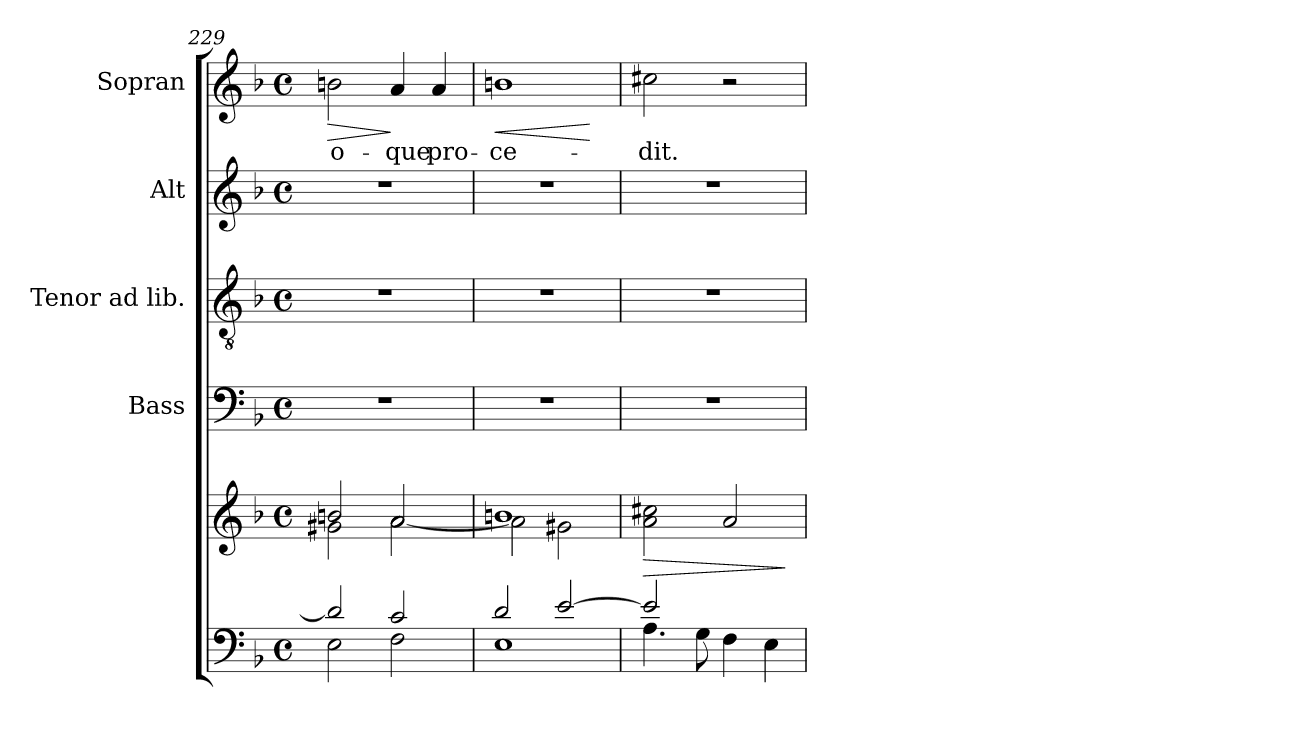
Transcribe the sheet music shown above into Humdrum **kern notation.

**kern	**kern	**dynam	**kern	**kern	**kern	**kern	**text	**dynam
*part5	*part5	*part5	*part4	*part3	*part2	*part1	*part1	*part1
*staff6	*staff5	*staff5/6	*staff4	*staff3	*staff2	*staff1	*staff1	*staff1
*	*	*	*I"Bass	*I"Tenor ad lib.	*I"Alt	*I"Sopran	*	*
*	*	*	*I'B.	*I'T.	*I'A.	*I'S.	*	*
*clefF4	*clefG2	*	*clefF4	*clefGv2	*clefG2	*clefG2	*	*
*k[b-]	*k[b-]	*	*k[b-]	*k[b-]	*k[b-]	*k[b-]	*	*
*F:	*F:	*	*F:	*F:	*F:	*F:	*	*
*M4/4	*M4/4	*	*M4/4	*M4/4	*M4/4	*M4/4	*	*
*met(c)	*met(c)	*	*met(c)	*met(c)	*met(c)	*met(c)	*	*
=229	=229	=229	=229	=229	=229	=229	=229	=229
*^	*^	*	*	*	*	*	*	*
!	!	!	!	!	!	!	!	!	!LO:LY:b	!LO:HP:b
2d/]	2E\	2bn/	2g#X\	.	1r	1r	1r	2bn\	-o-	>
!	!	!	!	!	!	!	!	!	!LO:LY:b	!
2c/	2F\	2a/	[<2a\	.	.	.	.	4a/	-que	]
!	!	!	!	!	!	!	!	!	!LO:LY:b	!
.	.	.	.	.	.	.	.	4a/	pro-	.
=230	=230	=230	=230	=230	=230	=230	=230	=230	=230	=230
!	!	!	!	!	!	!	!	!	!LO:LY:b	!LO:HP:b
!	!	!	!	!	!	!	!	!	!	!LO:HP:n=1:b
2d/	1E	1bn	2a\]	.	1r	1r	1r	1bn	-ce-	< >
[>2e/	.	.	2g#X\	.	.	.	.	.	.	.
*v	*v	*	*	*	*	*	*	*	*	*
*	*v	*v	*	*	*	*	*	*	*
.	.	.	.	.	.	.	.	[
=231	=231	=231	=231	=231	=231	=231	=231	=231
*^	*	*	*	*	*	*	*	*
!	!	!	!LO:HP:b	!	!	!	!	!LO:LY:b	!
2e/]	4.A\	2a\ 2cc#X\	>	1r	1r	1r	2cc#X\	-dit.	.
.	8G\	.	.	.	.	.	.	.	.
2ryy	4F\	2a/	.	.	.	.	2r	.	]
.	4E\	.	.	.	.	.	.	.	.
*v	*v	*	*	*	*	*	*	*	*
.	.	]	.	.	.	.	.	.
=	=	=	=	=	=	=	=	=
*-	*-	*-	*-	*-	*-	*-	*-	*-
